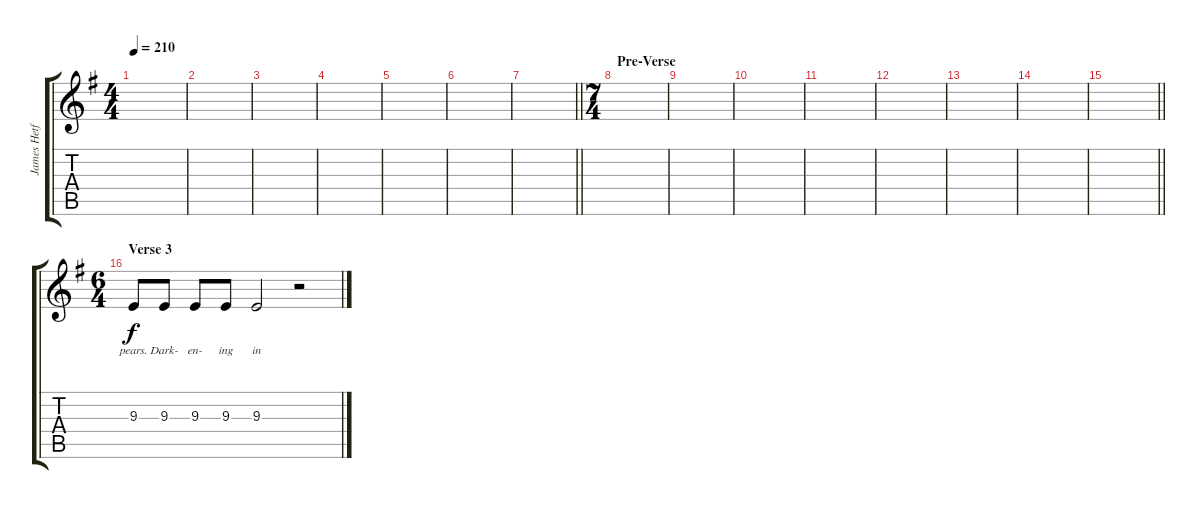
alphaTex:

\track ("James Hetfield Vocals" "James Hetf") {instrument lead2sawtooth}
\staff {score tabs}
\tuning (E4 B3 G3 D3 A2 E2) {hide}
\ts (4 4)
\tempo 210
\clef g2
\ks g
|
|
|
|
|
|
\barLineRight lightlight
|
\ts (7 4)
\section ("" "Pre-Verse")
|
|
|
|
|
|
|
\barLineRight lightlight
|
\ts (6 4)
\section ("" "Verse 3")
9.3.8{lyrics (0 "pears.") lyrics (1 "") lyrics (2 "") lyrics (3 "") lyrics (4 "")} 9.3.8{lyrics (0 "Dark-") lyrics (1 "") lyrics (2 "") lyrics (3 "") lyrics (4 "")} 9.3.8{lyrics (0 "en-") lyrics (1 "") lyrics (2 "") lyrics (3 "") lyrics (4 "")} 9.3.8{lyrics (0 "ing") lyrics (1 "") lyrics (2 "") lyrics (3 "") lyrics (4 "")} 9.3.2{lyrics (0 "in") lyrics (1 "") lyrics (2 "") lyrics (3 "") lyrics (4 "")} r.2
